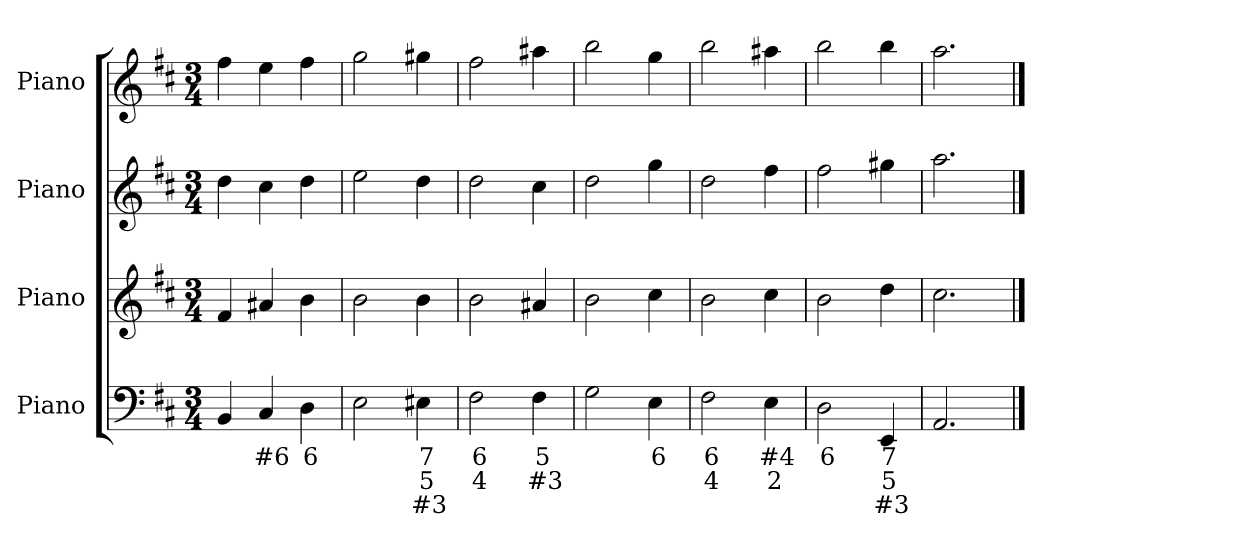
**kern	**text	**text	**text	**kern	**kern	**kern
*part4	*part4	*part4	*part4	*part3	*part2	*part1
*staff4	*staff4	*staff4	*staff4	*staff3	*staff2	*staff1
*I"Piano	*	*	*	*I"Piano	*I"Piano	*I"Piano
*I'Pno	*	*	*	*I'Pno	*I'Pno	*I'Pno
*clefF4	*	*	*	*clefG2	*clefG2	*clefG2
*k[f#c#]	*	*	*	*k[f#c#]	*k[f#c#]	*k[f#c#]
*D:	*	*	*	*D:	*D:	*D:
*M3/4	*	*	*	*M3/4	*M3/4	*M3/4
=1	=1	=1	=1	=1	=1	=1
4BB/	.	.	.	4f#/	4dd\	4ff#\
4C#/	#6	.	.	4a#X/	4cc#\	4ee\
4D\	6	.	.	4b\	4dd\	4ff#\
=2	=2	=2	=2	=2	=2	=2
2E\	.	.	.	2b\	2ee\	2gg\
4E#X\	7	5	#3	4b\	4dd\	4gg#X\
=3	=3	=3	=3	=3	=3	=3
2F#\	6	4	.	2b\	2dd\	2ff#\
4F#\	5	#3	.	4a#X/	4cc#\	4aa#X\
=4	=4	=4	=4	=4	=4	=4
2G\	.	.	.	2b\	2dd\	2bb\
4E\	6	.	.	4cc#\	4gg\	4gg\
=5	=5	=5	=5	=5	=5	=5
2F#\	6	4	.	2b\	2dd\	2bb\
4E\	#4	2	.	4cc#\	4ff#\	4aa#X\
=6	=6	=6	=6	=6	=6	=6
2D\	6	.	.	2b\	2ff#\	2bb\
4EE/	7	5	#3	4dd\	4gg#X\	4bb\
=7	=7	=7	=7	=7	=7	=7
2.AA/	.	.	.	2.cc#\	2.aa\	2.aa\
==	==	==	==	==	==	==
*-	*-	*-	*-	*-	*-	*-
